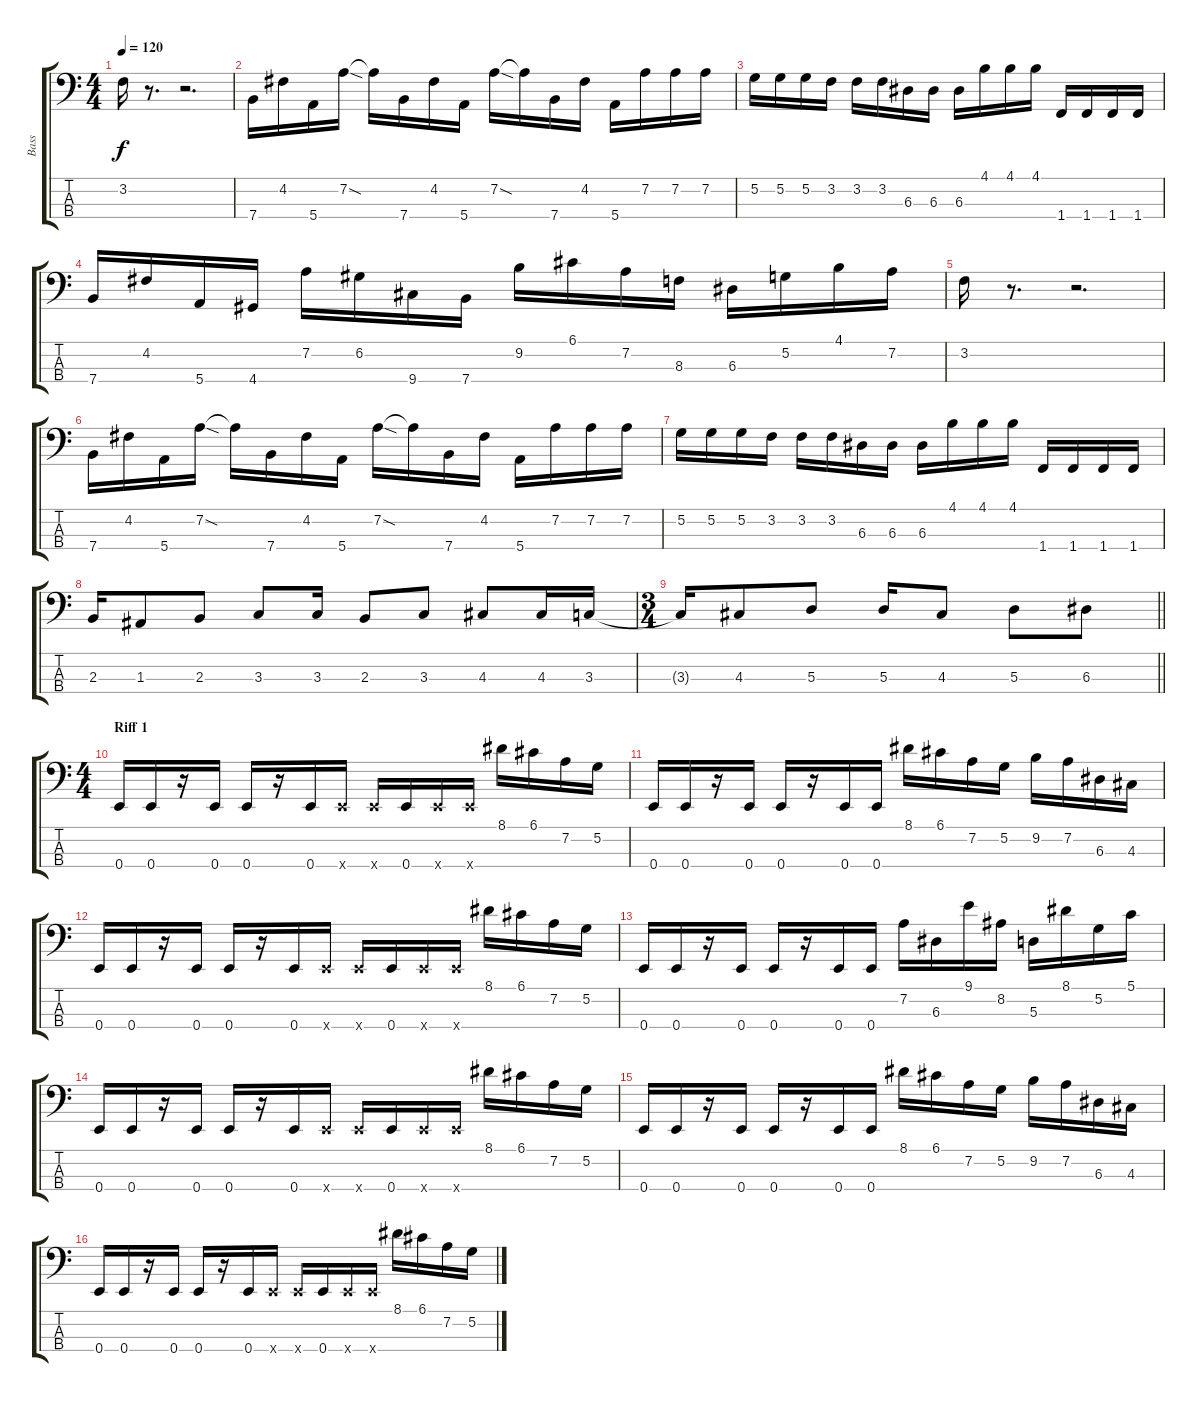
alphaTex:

\track ("Bass" "Bass") {instrument electricbassfinger}
\staff {score tabs}
\tuning (G2 D2 A1 E1) {hide}
\ts (4 4)
\tempo 120
\clef f4
\ks c
3.2.16{dy f} r.8{d} r.2{d} |
7.4.16 4.2.16 5.4.16 7.2{sod}.16 7.2{t}.16 7.4.16 4.2.16 5.4.16 7.2{sod}.16 7.2{t}.16 7.4.16 4.2.16 5.4.16 7.2.16 7.2.16 7.2.16 |
5.2.16 5.2.16 5.2.16 3.2.16 3.2.16 3.2.16 6.3.16 6.3.16 6.3.16 4.1.16 4.1.16 4.1.16 1.4.16 1.4.16 1.4.16 1.4.16 |
7.4.16 4.2.16 5.4.16 4.4.16 7.2.16 6.2.16 9.4.16 7.4.16 9.2.16 6.1.16 7.2.16 8.3.16 6.3.16 5.2.16 4.1.16 7.2.16 |
3.2.16 r.8{d} r.2{d} |
7.4.16 4.2.16 5.4.16 7.2{sod}.16 7.2{t}.16 7.4.16 4.2.16 5.4.16 7.2{sod}.16 7.2{t}.16 7.4.16 4.2.16 5.4.16 7.2.16 7.2.16 7.2.16 |
5.2.16 5.2.16 5.2.16 3.2.16 3.2.16 3.2.16 6.3.16 6.3.16 6.3.16 4.1.16 4.1.16 4.1.16 1.4.16 1.4.16 1.4.16 1.4.16 |
2.3.16 1.3.8 2.3.8 3.3.8 3.3.16 2.3.8 3.3.8 4.3.8 4.3.16 3.3.16 |
\ts (3 4)
\barLineRight lightlight
3.3{t}.16 4.3.8 5.3.8 5.3.16 4.3.8 5.3.8 6.3.8 |
\ts (4 4)
\section ("" "Riff 1")
0.4.16 0.4.16 r.16 0.4.16 0.4.16 r.16 0.4.16 0.4{x}.16 0.4{x}.16 0.4.16 0.4{x}.16 0.4{x}.16 8.1.16 6.1.16 7.2.16 5.2.16 |
0.4.16 0.4.16 r.16 0.4.16 0.4.16 r.16 0.4.16 0.4.16 8.1.16 6.1.16 7.2.16 5.2.16 9.2.16 7.2.16 6.3.16 4.3.16 |
0.4.16 0.4.16 r.16 0.4.16 0.4.16 r.16 0.4.16 0.4{x}.16 0.4{x}.16 0.4.16 0.4{x}.16 0.4{x}.16 8.1.16 6.1.16 7.2.16 5.2.16 |
0.4.16 0.4.16 r.16 0.4.16 0.4.16 r.16 0.4.16 0.4.16 7.2.16 6.3.16 9.1.16 8.2.16 5.3.16 8.1.16 5.2.16 5.1.16 |
0.4.16 0.4.16 r.16 0.4.16 0.4.16 r.16 0.4.16 0.4{x}.16 0.4{x}.16 0.4.16 0.4{x}.16 0.4{x}.16 8.1.16 6.1.16 7.2.16 5.2.16 |
0.4.16 0.4.16 r.16 0.4.16 0.4.16 r.16 0.4.16 0.4.16 8.1.16 6.1.16 7.2.16 5.2.16 9.2.16 7.2.16 6.3.16 4.3.16 |
0.4.16 0.4.16 r.16 0.4.16 0.4.16 r.16 0.4.16 0.4{x}.16 0.4{x}.16 0.4.16 0.4{x}.16 0.4{x}.16 8.1.16 6.1.16 7.2.16 5.2.16
